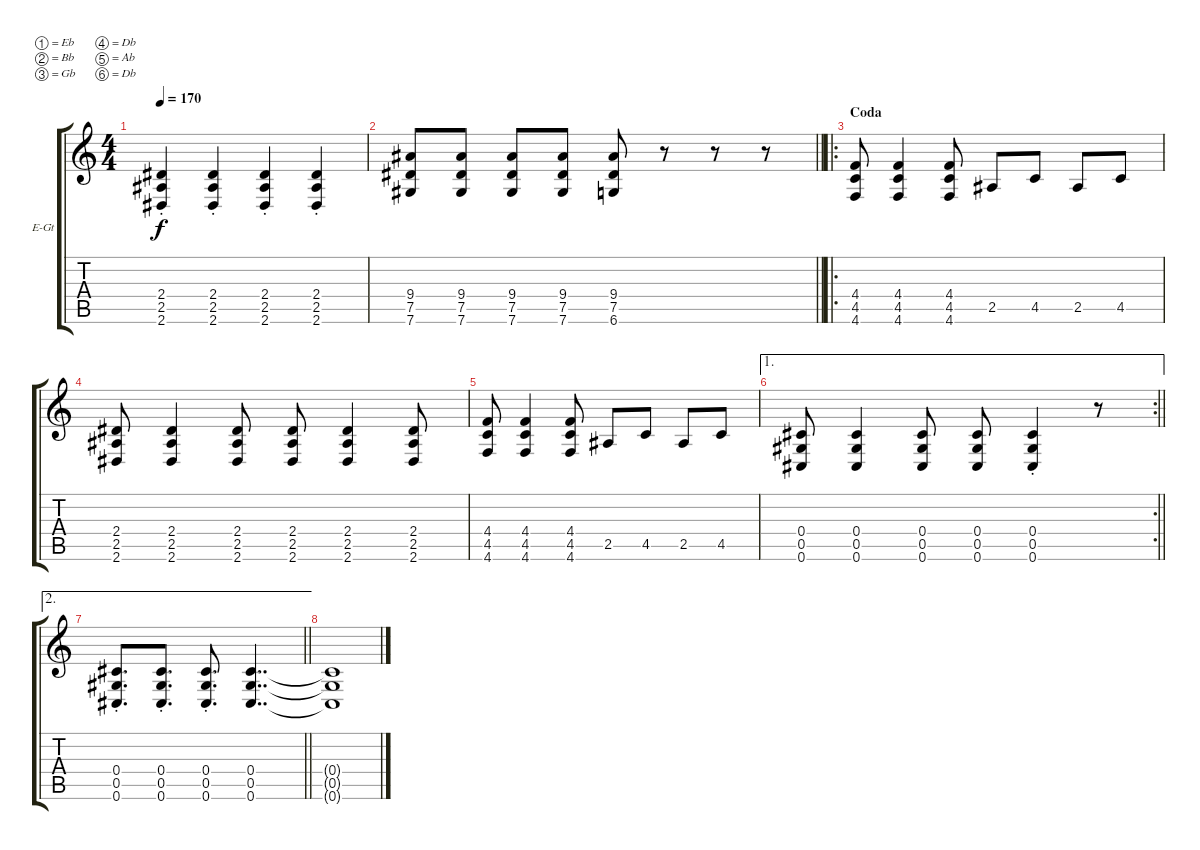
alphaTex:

\bracketExtendMode groupsimilarinstruments
\firstSystemTrackNameOrientation horizontal
\otherSystemsTrackNameOrientation horizontal
\track ("Lead" "E-Gt") {mute instrument overdrivenguitar}
\staff {score tabs}
\tuning (Eb4 Bb3 Gb3 Db3 Ab2 Db2)
\ts (4 4)
\tempo 170
\clef g2
\ks c
(2.4{st} 2.5{st} 2.6).4{dy f} (2.4{st} 2.5{st} 2.6).4 (2.4{st} 2.5{st} 2.6).4 (2.4{st} 2.5{st} 2.6).4 |
\barLineRight lightlight
(7.6 7.5 9.4).8 (7.6 7.5 9.4).8 (7.6 7.5 9.4).8 (7.6 7.5 9.4).8 (6.6 7.5 9.4).8 r.8 r.8 r.8 |
\ro
\section ("" "Coda")
(4.4 4.5 4.6).8 (4.4 4.5 4.6).4 (4.4 4.5 4.6).8 2.5.8 4.5.8 2.5.8 4.5.8 |
(2.4 2.5 2.6).8 (2.4 2.5 2.6).4 (2.4 2.5 2.6).8 (2.4 2.5 2.6).8 (2.4 2.5 2.6).4 (2.4 2.5 2.6).8 |
(4.4 4.5 4.6).8 (4.4 4.5 4.6).4 (4.4 4.5 4.6).8 2.5.8 4.5.8 2.5.8 4.5.8 |
\ae 1
\rc 2
\barLineRight lightlight
(0.4 0.5 0.6).8 (0.4 0.5 0.6).4 (0.4 0.5 0.6).8 (0.4 0.5 0.6).8 (0.4{st} 0.5{st} 0.6{st}).4 r.8 |
\ae 2
\barLineRight lightlight
(0.4{st} 0.5{st} 0.6{st}).8{d} (0.4{st} 0.5{st} 0.6{st}).8{d} (0.4{st} 0.5{st} 0.6{st}).8{d} (0.4 0.5 0.6).4{dd} |
(0.5{t} 0.4{t} 0.6{t}).1
